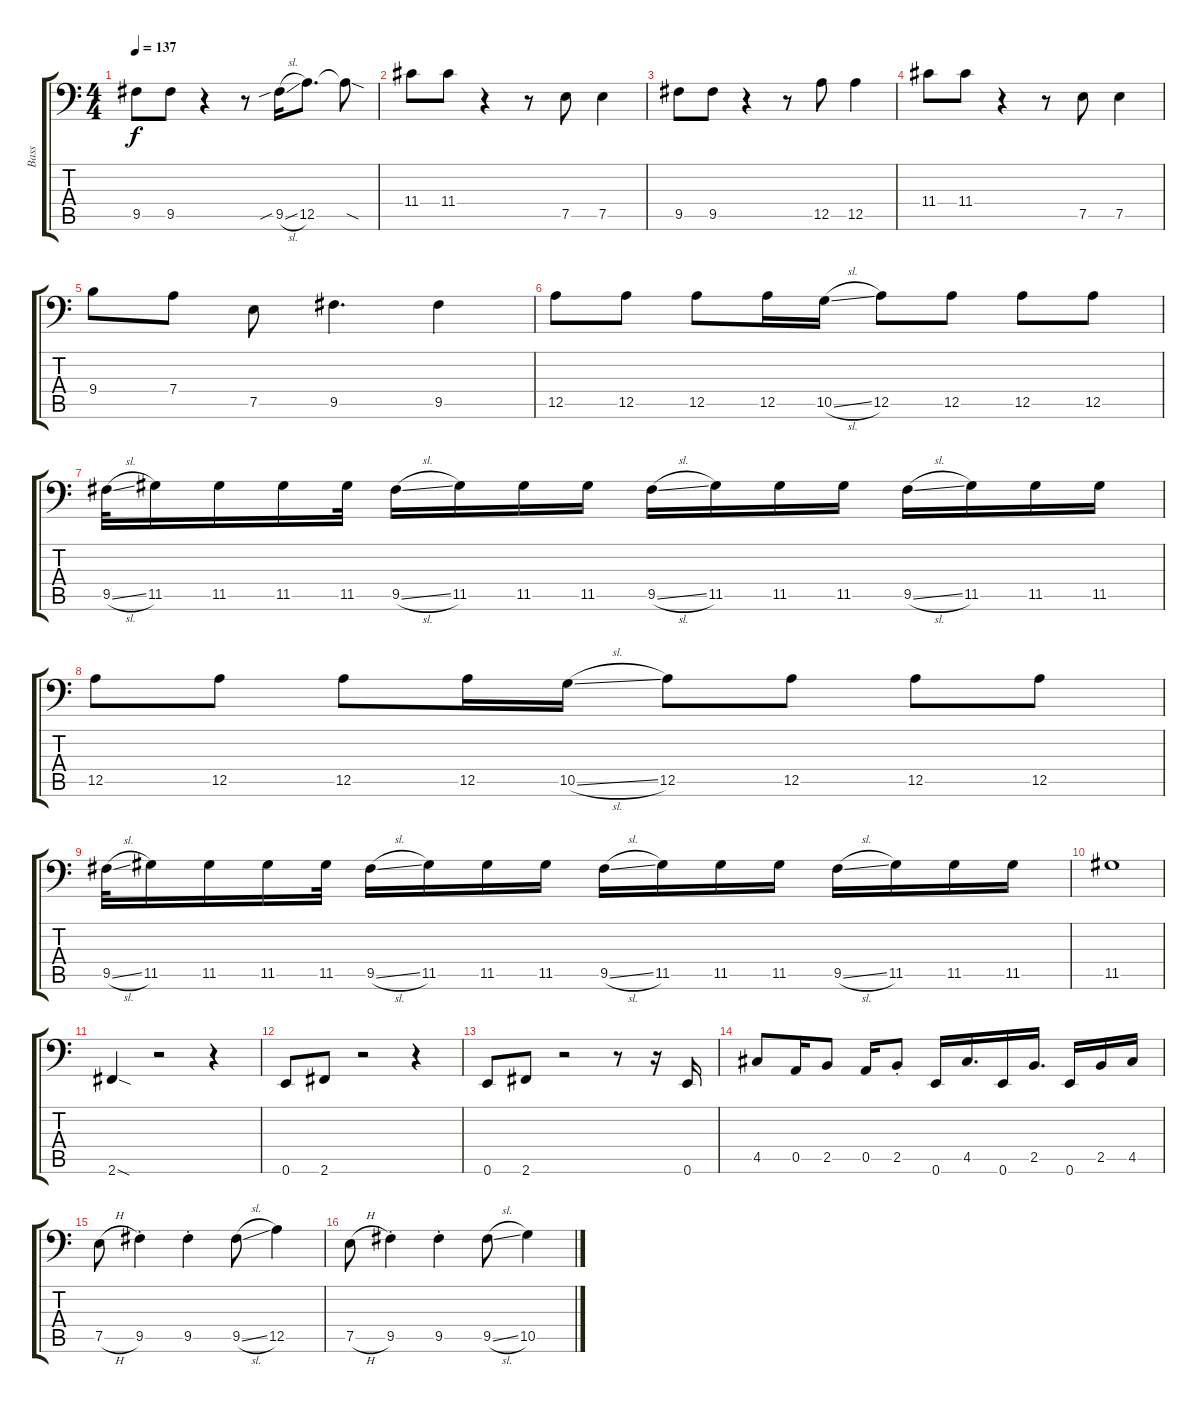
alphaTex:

\track ("Bass" "Bass") {instrument slapbass2}
\staff {score tabs}
\tuning (E3 B3 G2 D2 A1 E1) {hide}
\ts (4 4)
\tempo 137
\clef f4
\ks c
9.5.8{dy f} 9.5.8 r.4 r.8 9.5{sib sl}.16 12.5.8{d} 12.5{sod t}.8 |
11.4.8 11.4.8 r.4 r.8 7.5.8 7.5.4 |
9.5.8 9.5.8 r.4 r.8 12.5.8 12.5.4 |
11.4.8 11.4.8 r.4 r.8 7.5.8 7.5.4 |
9.4.8 7.4.8 7.5.8 9.5.4{d} 9.5.4 |
12.5.8 12.5.8 12.5.8 12.5.16 10.5{sl}.16 12.5.8 12.5.8 12.5.8 12.5.8 |
9.5{sl}.32 11.5.16 11.5.16 11.5.16 11.5.32 9.5{sl}.16 11.5.16 11.5.16 11.5.16 9.5{sl}.16 11.5.16 11.5.16 11.5.16 9.5{sl}.16 11.5.16 11.5.16 11.5.16 |
12.5.8 12.5.8 12.5.8 12.5.16 10.5{sl}.16 12.5.8 12.5.8 12.5.8 12.5.8 |
9.5{sl}.32 11.5.16 11.5.16 11.5.16 11.5.32 9.5{sl}.16 11.5.16 11.5.16 11.5.16 9.5{sl}.16 11.5.16 11.5.16 11.5.16 9.5{sl}.16 11.5.16 11.5.16 11.5.16 |
11.5.1 |
2.6{sod}.4 r.2 r.4 |
0.6.8 2.6.8 r.2 r.4 |
0.6.8 2.6.8 r.2 r.8 r.16 0.6.16 |
4.5.8 0.5.16 2.5.8 0.5.16 2.5{st}.8 0.6.16 4.5.16{d} 0.6.16 2.5.16{d} 0.6.16 2.5.16 4.5.16 |
7.5{h}.8 9.5{st}.4 9.5{st}.4 9.5{sl}.8 12.5.4 |
7.5{h}.8 9.5{st}.4 9.5{st}.4 9.5{sl}.8 10.5.4
